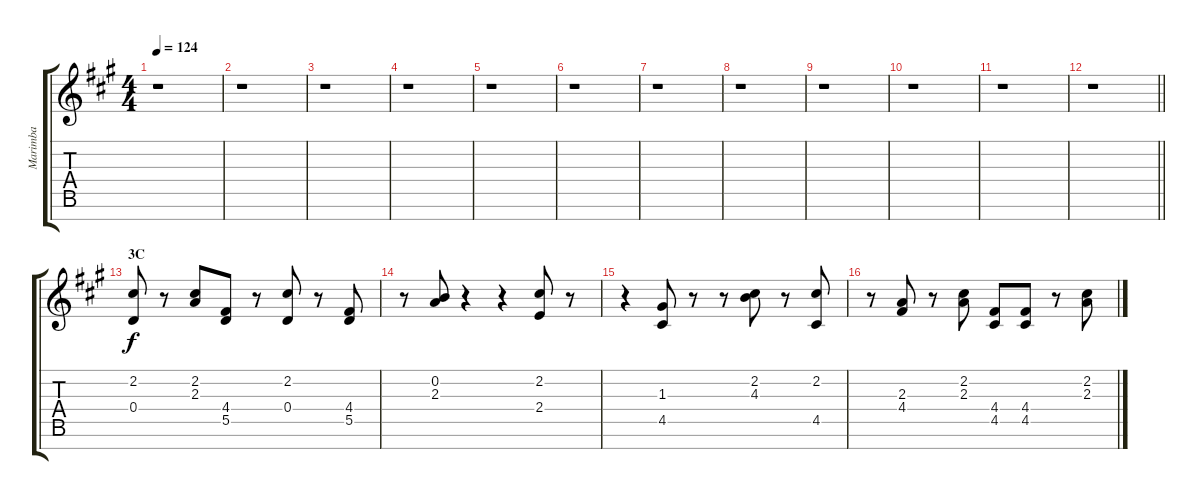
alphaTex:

\track ("Marimba" "Marimba") {instrument marimba}
\staff {score tabs}
\tuning (E5 B4 G4 D4 A3 E3 B2) {hide}
\ts (4 4)
\tempo 124
\clef g2
\ks a
r.1{dy f} |
r.1 |
r.1 |
r.1 |
r.1 |
r.1 |
r.1 |
r.1 |
r.1 |
r.1 |
r.1 |
\barLineRight lightlight
r.1 |
\section ("" "3C")
(2.2 0.4).8 r.8 (2.2 2.3).8 (4.4 5.5).8 r.8 (2.2 0.4).8 r.8 (4.4 5.5).8 |
r.8 (0.2 2.3).8 r.4 r.4 (2.2 2.4).8 r.8 |
r.4 (1.3 4.5).8 r.8 r.8 (2.2 4.3).8 r.8 (2.2 4.5).8 |
r.8 (2.3 4.4).8 r.8 (2.2 2.3).8 (4.4 4.5).8 (4.4 4.5).8 r.8 (2.2 2.3).8
